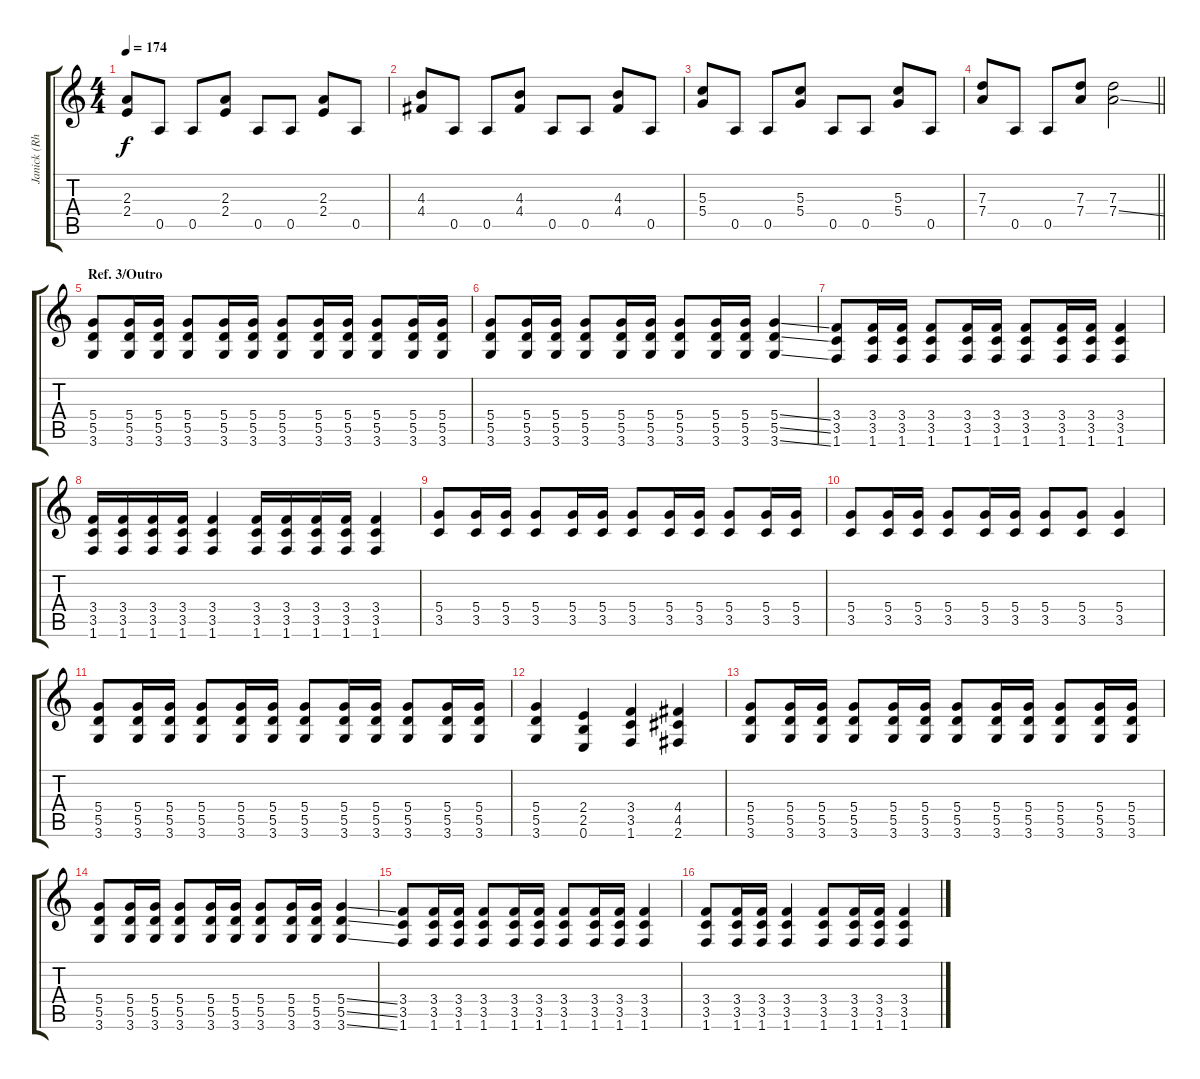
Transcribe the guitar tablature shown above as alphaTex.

\track ("Janick (Rhy. Guitar)" "Janick (Rh") {instrument distortionguitar}
\staff {score tabs}
\tuning (E4 B3 G3 D3 A2 E2) {hide}
\ts (4 4)
\tempo 174
\clef g2
\ks c
(2.3 2.4).8{dy f} 0.5.8 0.5.8 (2.3 2.4).8 0.5.8 0.5.8 (2.3 2.4).8 0.5.8 |
(4.3 4.4).8 0.5.8 0.5.8 (4.3 4.4).8 0.5.8 0.5.8 (4.3 4.4).8 0.5.8 |
(5.3 5.4).8 0.5.8 0.5.8 (5.3 5.4).8 0.5.8 0.5.8 (5.3 5.4).8 0.5.8 |
\barLineRight lightlight
(7.3 7.4).8 0.5.8 0.5.8 (7.3 7.4).8 (7.3 7.4{ss}).2 |
\section ("" "Ref. 3/Outro")
(5.4 5.5 3.6).8 (5.4 5.5 3.6).16 (5.4 5.5 3.6).16 (5.4 5.5 3.6).8 (5.4 5.5 3.6).16 (5.4 5.5 3.6).16 (5.4 5.5 3.6).8 (5.4 5.5 3.6).16 (5.4 5.5 3.6).16 (5.4 5.5 3.6).8 (5.4 5.5 3.6).16 (5.4 5.5 3.6).16 |
(5.4 5.5 3.6).8 (5.4 5.5 3.6).16 (5.4 5.5 3.6).16 (5.4 5.5 3.6).8 (5.4 5.5 3.6).16 (5.4 5.5 3.6).16 (5.4 5.5 3.6).8 (5.4 5.5 3.6).16 (5.4 5.5 3.6).16 (5.4{ss} 5.5{ss} 3.6{ss}).4 |
(3.4 3.5 1.6).8 (3.4 3.5 1.6).16 (3.4 3.5 1.6).16 (3.4 3.5 1.6).8 (3.4 3.5 1.6).16 (3.4 3.5 1.6).16 (3.4 3.5 1.6).8 (3.4 3.5 1.6).16 (3.4 3.5 1.6).16 (3.4 3.5 1.6).4 |
(3.4 3.5 1.6).16 (3.4 3.5 1.6).16 (3.4 3.5 1.6).16 (3.4 3.5 1.6).16 (3.4 3.5 1.6).4 (3.4 3.5 1.6).16 (3.4 3.5 1.6).16 (3.4 3.5 1.6).16 (3.4 3.5 1.6).16 (3.4 3.5 1.6).4 |
(5.4 3.5).8 (5.4 3.5).16 (5.4 3.5).16 (5.4 3.5).8 (5.4 3.5).16 (5.4 3.5).16 (5.4 3.5).8 (5.4 3.5).16 (5.4 3.5).16 (5.4 3.5).8 (5.4 3.5).16 (5.4 3.5).16 |
(5.4 3.5).8 (5.4 3.5).16 (5.4 3.5).16 (5.4 3.5).8 (5.4 3.5).16 (5.4 3.5).16 (5.4 3.5).8 (5.4 3.5).8 (5.4 3.5).4 |
(5.4 5.5 3.6).8 (5.4 5.5 3.6).16 (5.4 5.5 3.6).16 (5.4 5.5 3.6).8 (5.4 5.5 3.6).16 (5.4 5.5 3.6).16 (5.4 5.5 3.6).8 (5.4 5.5 3.6).16 (5.4 5.5 3.6).16 (5.4 5.5 3.6).8 (5.4 5.5 3.6).16 (5.4 5.5 3.6).16 |
(5.4 5.5 3.6).4 (2.4 2.5 0.6).4 (3.4 3.5 1.6).4 (4.4 4.5 2.6).4 |
(5.4 5.5 3.6).8 (5.4 5.5 3.6).16 (5.4 5.5 3.6).16 (5.4 5.5 3.6).8 (5.4 5.5 3.6).16 (5.4 5.5 3.6).16 (5.4 5.5 3.6).8 (5.4 5.5 3.6).16 (5.4 5.5 3.6).16 (5.4 5.5 3.6).8 (5.4 5.5 3.6).16 (5.4 5.5 3.6).16 |
(5.4 5.5 3.6).8 (5.4 5.5 3.6).16 (5.4 5.5 3.6).16 (5.4 5.5 3.6).8 (5.4 5.5 3.6).16 (5.4 5.5 3.6).16 (5.4 5.5 3.6).8 (5.4 5.5 3.6).16 (5.4 5.5 3.6).16 (5.4{ss} 5.5{ss} 3.6{ss}).4 |
(3.4 3.5 1.6).8 (3.4 3.5 1.6).16 (3.4 3.5 1.6).16 (3.4 3.5 1.6).8 (3.4 3.5 1.6).16 (3.4 3.5 1.6).16 (3.4 3.5 1.6).8 (3.4 3.5 1.6).16 (3.4 3.5 1.6).16 (3.4 3.5 1.6).4 |
(3.4 3.5 1.6).8 (3.4 3.5 1.6).16 (3.4 3.5 1.6).16 (3.4 3.5 1.6).4 (3.4 3.5 1.6).8 (3.4 3.5 1.6).16 (3.4 3.5 1.6).16 (3.4 3.5 1.6).4
